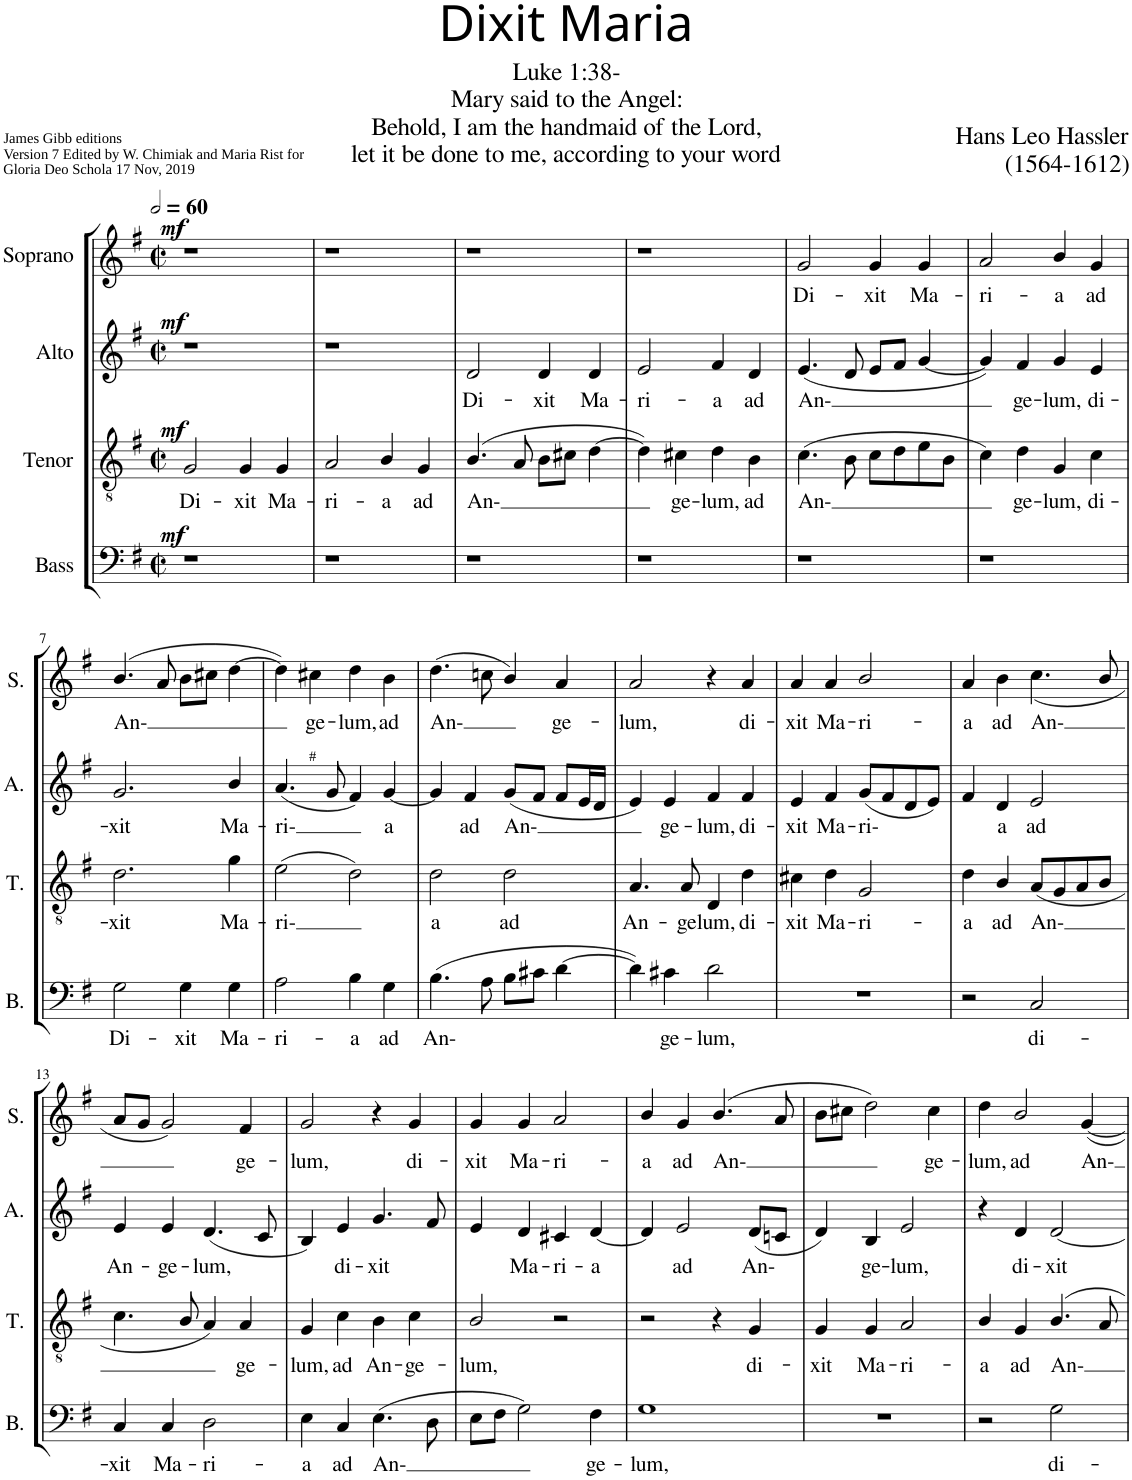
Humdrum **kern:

**kern	**text	**dynam	**kern	**text	**dynam	**kern	**text	**dynam	**kern	**text	**dynam
*part4	*part4	*part4	*part3	*part3	*part3	*part2	*part2	*part2	*part1	*part1	*part1
*staff4	*staff4	*staff4	*staff3	*staff3	*staff3	*staff2	*staff2	*staff2	*staff1	*staff1	*staff1
*I"Bass	*	*	*I"Tenor	*	*	*I"Alto	*	*	*I"Soprano	*	*
*I'B.	*	*	*I'T.	*	*	*I'A.	*	*	*I'S.	*	*
*clefF4	*	*	*clefGv2	*	*	*clefG2	*	*	*clefG2	*	*
*k[f#]	*	*	*k[f#]	*	*	*k[f#]	*	*	*k[f#]	*	*
*G:	*	*	*G:	*	*	*G:	*	*	*G:	*	*
*M2/2	*	*	*M2/2	*	*	*M2/2	*	*	*M2/2	*	*
*met(c|)	*	*	*met(c|)	*	*	*met(c|)	*	*	*met(c|)	*	*
*MM120	*	*	*MM120	*	*	*MM120	*	*	*MM120	*	*
=1	=1	=1	=1	=1	=1	=1	=1	=1	=1	=1	=1
!	!	!LO:DY:a	!	!LO:LY:b	!LO:DY:a	!	!	!LO:DY:a	!	!	!LO:DY:a
1r	.	mf	2G/	Di-	mf	1r	.	mf	1r	.	mf
!	!	!	!	!LO:LY:b	!	!	!	!	!	!	!
.	.	.	4G/	-xit	.	.	.	.	.	.	.
!	!	!	!	!LO:LY:b	!	!	!	!	!	!	!
.	.	.	4G/	Ma-	.	.	.	.	.	.	.
=2	=2	=2	=2	=2	=2	=2	=2	=2	=2	=2	=2
!	!	!	!	!LO:LY:b	!	!	!	!	!	!	!
1r	.	.	2A/	-ri-	.	1r	.	.	1r	.	.
!	!	!	!	!LO:LY:b	!	!	!	!	!	!	!
.	.	.	4B/	-a	.	.	.	.	.	.	.
!	!	!	!	!LO:LY:b	!	!	!	!	!	!	!
.	.	.	4G/	ad	.	.	.	.	.	.	.
=3	=3	=3	=3	=3	=3	=3	=3	=3	=3	=3	=3
!	!	!	!	!LO:LY:b	!	!	!LO:LY:b	!	!	!	!
1r	.	.	(>4.B/	An-	.	2d/	Di-	.	1r	.	.
.	.	.	8A/	.	.	.	.	.	.	.	.
!	!	!	!	!	!	!	!LO:LY:b	!	!	!	!
.	.	.	8B\L	.	.	4d/	-xit	.	.	.	.
.	.	.	8c#X\J	.	.	.	.	.	.	.	.
!	!	!	!	!	!	!	!LO:LY:b	!	!	!	!
.	.	.	[4d\	.	.	4d/	Ma-	.	.	.	.
=4	=4	=4	=4	=4	=4	=4	=4	=4	=4	=4	=4
!	!	!	!	!	!	!	!LO:LY:b	!	!	!	!
1r	.	.	4d\])	.	.	2e/	-ri-	.	1r	.	.
!	!	!	!	!LO:LY:b	!	!	!	!	!	!	!
.	.	.	4c#X\	ge-	.	.	.	.	.	.	.
!	!	!	!	!LO:LY:b	!	!	!LO:LY:b	!	!	!	!
.	.	.	4d\	-lum,	.	4f#/	-a	.	.	.	.
!	!	!	!	!LO:LY:b	!	!	!LO:LY:b	!	!	!	!
.	.	.	4B\	ad	.	4d/	ad	.	.	.	.
=5	=5	=5	=5	=5	=5	=5	=5	=5	=5	=5	=5
!	!	!	!	!LO:LY:b	!	!	!LO:LY:b	!	!	!LO:LY:b	!
1r	.	.	(>4.c\	An-	.	(<4.e/	An-	.	2g/	Di-	.
.	.	.	8B\	.	.	8d/	.	.	.	.	.
!	!	!	!	!	!	!	!	!	!	!LO:LY:b	!
.	.	.	8c\L	.	.	8e/L	.	.	4g/	-xit	.
.	.	.	8d\	.	.	8f#/J	.	.	.	.	.
!	!	!	!	!	!	!	!	!	!	!LO:LY:b	!
.	.	.	8e\	.	.	[4g/	.	.	4g/	Ma-	.
.	.	.	8B\J	.	.	.	.	.	.	.	.
=6	=6	=6	=6	=6	=6	=6	=6	=6	=6	=6	=6
!	!	!	!	!	!	!	!	!	!	!LO:LY:b	!
1r	.	.	4c\)	.	.	4g/])	.	.	2a/	-ri-	.
!	!	!	!	!LO:LY:b	!	!	!LO:LY:b	!	!	!	!
.	.	.	4d\	ge-	.	4f#/	ge-	.	.	.	.
!	!	!	!	!LO:LY:b	!	!	!LO:LY:b	!	!	!LO:LY:b	!
.	.	.	4G/	-lum,	.	4g/	-lum,	.	4b/	-a	.
!	!	!	!	!LO:LY:b	!	!	!LO:LY:b	!	!	!LO:LY:b	!
.	.	.	4c\	di-	.	4e/	di-	.	4g/	ad	.
!!LO:LB:g=z
=7	=7	=7	=7	=7	=7	=7	=7	=7	=7	=7	=7
!	!LO:LY:b	!	!	!LO:LY:b	!	!	!LO:LY:b	!	!	!LO:LY:b	!
2G\	Di-	.	2.d\	-xit	.	2.g/	-xit	.	(>4.b/	An-	.
.	.	.	.	.	.	.	.	.	8a/	.	.
!	!LO:LY:b	!	!	!	!	!	!	!	!	!	!
4G\	-xit	.	.	.	.	.	.	.	8b\L	.	.
.	.	.	.	.	.	.	.	.	8cc#X\J	.	.
!	!LO:LY:b	!	!	!LO:LY:b	!	!	!LO:LY:b	!	!	!	!
4G\	Ma-	.	4g\	Ma-	.	4b/	Ma-	.	[4dd\	.	.
=8	=8	=8	=8	=8	=8	=8	=8	=8	=8	=8	=8
!	!LO:LY:b	!	!	!LO:LY:b	!	!	!LO:LY:b	!	!	!	!
2A\	-ri-	.	(>2e\	-ri-	.	(<4.a/	-ri-	.	4dd\])	.	.
!	!	!	!	!	!	!	!	!	!LO:TX:b:t=#	!	!
!	!	!	!	!	!	!	!	!	!	!LO:LY:b	!
.	.	.	.	.	.	.	.	.	4cc#X\	ge-	.
.	.	.	.	.	.	8g/	.	.	.	.	.
!	!LO:LY:b	!	!	!	!	!	!	!	!	!LO:LY:b	!
4B\	-a	.	2d\)	.	.	4f#/)	.	.	4dd\	-lum,	.
!	!LO:LY:b	!	!	!	!	!	!LO:LY:b	!	!	!LO:LY:b	!
4G\	ad	.	.	.	.	[4g/	a	.	4b\	ad	.
=9	=9	=9	=9	=9	=9	=9	=9	=9	=9	=9	=9
!	!LO:LY:b	!	!	!LO:LY:b	!	!	!	!	!	!LO:LY:b	!
(>4.B\	An-	.	2d\	a	.	4g/]	.	.	(>4.dd\	An-	.
!	!	!	!	!	!	!	!LO:LY:b	!	!	!	!
.	.	.	.	.	.	4f#/	ad	.	.	.	.
8A\	.	.	.	.	.	.	.	.	8ccn\	.	.
!	!	!	!	!LO:LY:b	!	!	!LO:LY:b	!	!	!	!
8B\L	.	.	2d\	ad	.	(<8g/L	An-	.	4b/)	.	.
8c#X\J	.	.	.	.	.	8f#/J	.	.	.	.	.
!	!	!	!	!	!	!	!	!	!	!LO:LY:b	!
[4d\	.	.	.	.	.	8f#/L	.	.	4a/	ge-	.
.	.	.	.	.	.	16e/L	.	.	.	.	.
.	.	.	.	.	.	16d/JJ	.	.	.	.	.
=10	=10	=10	=10	=10	=10	=10	=10	=10	=10	=10	=10
!	!	!	!	!LO:LY:b	!	!	!	!	!	!LO:LY:b	!
4d\])	.	.	4.A/	An-	.	4e/)	.	.	2a/	-lum,	.
!	!LO:LY:b	!	!	!	!	!	!LO:LY:b	!	!	!	!
4c#X\	ge-	.	.	.	.	4e/	ge-	.	.	.	.
!	!	!	!	!LO:LY:b	!	!	!	!	!	!	!
.	.	.	8A/	-ge-	.	.	.	.	.	.	.
!	!LO:LY:b	!	!	!LO:LY:b	!	!	!LO:LY:b	!	!	!	!
2d\	-lum,	.	4D/	-lum,	.	4f#/	-lum,	.	4r	.	.
!	!	!	!	!LO:LY:b	!	!	!LO:LY:b	!	!	!LO:LY:b	!
.	.	.	4d\	di-	.	4f#/	di-	.	4a/	di-	.
=11	=11	=11	=11	=11	=11	=11	=11	=11	=11	=11	=11
!	!	!	!	!LO:LY:b	!	!	!LO:LY:b	!	!	!LO:LY:b	!
1r	.	.	4c#X\	-xit	.	4e/	-xit	.	4a/	-xit	.
!	!	!	!	!LO:LY:b	!	!	!LO:LY:b	!	!	!LO:LY:b	!
.	.	.	4d\	Ma-	.	4f#/	Ma-	.	4a/	Ma-	.
!	!	!	!	!LO:LY:b	!	!	!LO:LY:b	!	!	!LO:LY:b	!
.	.	.	2G/	-ri-	.	(8g/L	-ri-	.	2b/	-ri-	.
.	.	.	.	.	.	8f#/	.	.	.	.	.
.	.	.	.	.	.	8d/	.	.	.	.	.
.	.	.	.	.	.	8e/J)	.	.	.	.	.
=12	=12	=12	=12	=12	=12	=12	=12	=12	=12	=12	=12
!	!	!	!	!LO:LY:b	!	!	!	!	!	!LO:LY:b	!
2r	.	.	4d\	-a	.	4f#/	.	.	4a/	-a	.
!	!	!	!	!LO:LY:b	!	!	!LO:LY:b	!	!	!LO:LY:b	!
.	.	.	4B/	ad	.	4d/	a	.	4b\	ad	.
!	!LO:LY:b	!	!	!LO:LY:b	!	!	!LO:LY:b	!	!	!LO:LY:b	!
2C/	di-	.	(<8A/L	An-	.	2e/	ad	.	(<4.cc\	An-	.
.	.	.	8G/	.	.	.	.	.	.	.	.
.	.	.	8A/	.	.	.	.	.	.	.	.
.	.	.	8B/J	.	.	.	.	.	8b/	.	.
!!LO:LB:g=z
=13	=13	=13	=13	=13	=13	=13	=13	=13	=13	=13	=13
!	!LO:LY:b	!	!	!	!	!	!LO:LY:b	!	!	!	!
4C/	-xit	.	4.c\	.	.	4e/	An-	.	8a/L	.	.
.	.	.	.	.	.	.	.	.	8g/J	.	.
!	!LO:LY:b	!	!	!	!	!	!LO:LY:b	!	!	!	!
4C/	Ma-	.	.	.	.	4e/	-ge-	.	2g/)	.	.
.	.	.	8B/	.	.	.	.	.	.	.	.
!	!LO:LY:b	!	!	!	!	!	!LO:LY:b	!	!	!	!
2D\	-ri-	.	4A/)	.	.	(<4.d/	-lum,	.	.	.	.
!	!	!	!	!LO:LY:b	!	!	!	!	!	!LO:LY:b	!
.	.	.	4A/	ge-	.	.	.	.	4f#/	ge-	.
.	.	.	.	.	.	8c/	.	.	.	.	.
=14	=14	=14	=14	=14	=14	=14	=14	=14	=14	=14	=14
!	!LO:LY:b	!	!	!LO:LY:b	!	!	!	!	!	!LO:LY:b	!
4E\	-a	.	4G/	-lum,	.	4B/)	.	.	2g/	-lum,	.
!	!LO:LY:b	!	!	!LO:LY:b	!	!	!LO:LY:b	!	!	!	!
4C/	ad	.	4c\	ad	.	4e/	di-	.	.	.	.
!	!LO:LY:b	!	!	!LO:LY:b	!	!	!LO:LY:b	!	!	!	!
(>4.E\	An-	.	4B\	An-	.	4.g/	-xit	.	4r	.	.
!	!	!	!	!LO:LY:b	!	!	!	!	!	!LO:LY:b	!
.	.	.	4c\	-ge-	.	.	.	.	4g/	di-	.
8D\	.	.	.	.	.	8f#/	.	.	.	.	.
=15	=15	=15	=15	=15	=15	=15	=15	=15	=15	=15	=15
!	!	!	!	!LO:LY:b	!	!	!	!	!	!LO:LY:b	!
8E\L	.	.	2B/	-lum,	.	4e/	.	.	4g/	-xit	.
8F#\J	.	.	.	.	.	.	.	.	.	.	.
!	!	!	!	!	!	!	!LO:LY:b	!	!	!LO:LY:b	!
2G\)	.	.	.	.	.	4d/	Ma-	.	4g/	Ma-	.
!	!	!	!	!	!	!	!LO:LY:b	!	!	!LO:LY:b	!
.	.	.	2r	.	.	4c#X/	-ri-	.	2a/	-ri-	.
!	!LO:LY:b	!	!	!	!	!	!LO:LY:b	!	!	!	!
4F#\	ge-	.	.	.	.	[4d/	-a	.	.	.	.
=16	=16	=16	=16	=16	=16	=16	=16	=16	=16	=16	=16
!	!LO:LY:b	!	!	!	!	!	!	!	!	!LO:LY:b	!
1G	-lum,	.	2r	.	.	4d/]	.	.	4b/	-a	.
!	!	!	!	!	!	!	!LO:LY:b	!	!	!LO:LY:b	!
.	.	.	.	.	.	2e/	ad	.	4g/	ad	.
!	!	!	!	!	!	!	!	!	!	!LO:LY:b	!
.	.	.	4r	.	.	.	.	.	(>4.b/	An-	.
!	!	!	!	!LO:LY:b	!	!	!LO:LY:b	!	!	!	!
.	.	.	4G/	di-	.	(<8d/L	An-	.	.	.	.
.	.	.	.	.	.	8cn/J	.	.	8a/	.	.
=17	=17	=17	=17	=17	=17	=17	=17	=17	=17	=17	=17
!	!	!	!	!LO:LY:b	!	!	!	!	!	!	!
1r	.	.	4G/	-xit	.	4d/)	.	.	8b\L	.	.
.	.	.	.	.	.	.	.	.	8cc#X\J	.	.
!	!	!	!	!LO:LY:b	!	!	!LO:LY:b	!	!	!	!
.	.	.	4G/	Ma-	.	4B/	ge-	.	2dd\)	.	.
!	!	!	!	!LO:LY:b	!	!	!LO:LY:b	!	!	!	!
.	.	.	2A/	-ri-	.	2e/	-lum,	.	.	.	.
!	!	!	!	!	!	!	!	!	!	!LO:LY:b	!
.	.	.	.	.	.	.	.	.	4cc#\	ge-	.
=18	=18	=18	=18	=18	=18	=18	=18	=18	=18	=18	=18
!	!	!	!	!LO:LY:b	!	!	!	!	!	!LO:LY:b	!
2r	.	.	4B/	-a	.	4r	.	.	4dd\	-lum,	.
!	!	!	!	!LO:LY:b	!	!	!LO:LY:b	!	!	!LO:LY:b	!
.	.	.	4G/	ad	.	4d/	di-	.	2b/	ad	.
!	!LO:LY:b	!	!	!LO:LY:b	!	!	!LO:LY:b	!	!	!	!
2G\	di-	.	4.B/	An-	.	[2d/	-xit	.	.	.	.
!	!	!	!	!	!	!	!	!	!	!LO:LY:b	!
.	.	.	.	.	.	.	.	.	[4g/	An-	.
.	.	.	8A/	.	.	.	.	.	.	.	.
=	=	=	=	=	=	=	=	=	=	=	=
*-	*-	*-	*-	*-	*-	*-	*-	*-	*-	*-	*-
